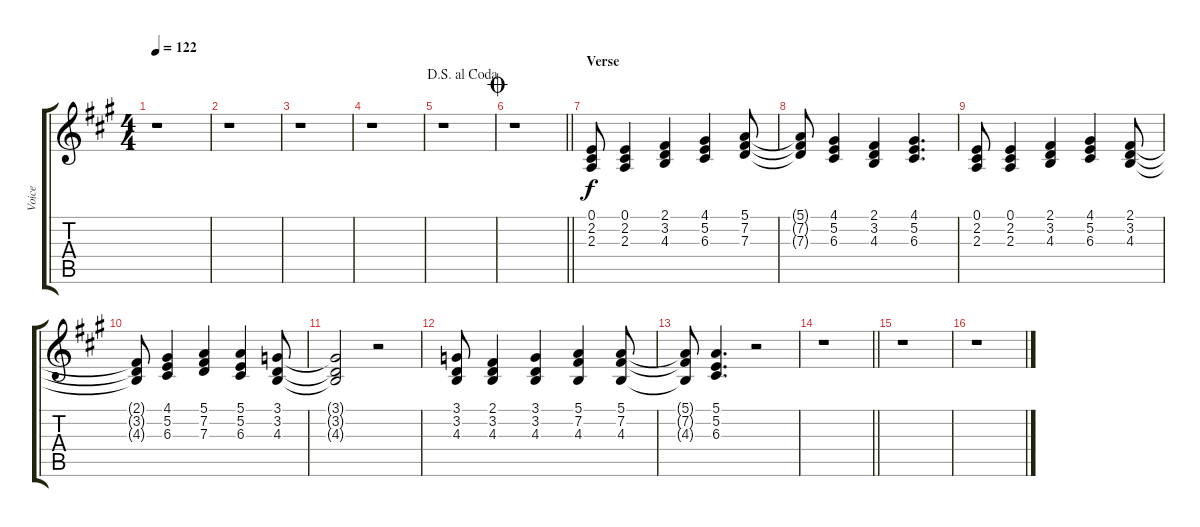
\track ("Voice" "Voice") {instrument synthvoice}
\staff {score tabs}
\tuning (E4 B3 G3 D3 A2 E2) {hide}
\ts (4 4)
\tempo 122
\clef g2
\ks a
r.1{dy f} |
r.1 |
r.1 |
r.1 |
\jump dalsegnoalcoda
r.1 |
\jump coda
\barLineRight lightlight
r.1 |
\section ("" "Verse")
(0.1 2.2 2.3).8 (0.1 2.2 2.3).4 (2.1 3.2 4.3).4 (4.1 5.2 6.3).4 (5.1 7.2 7.3).8 |
(5.1{t} 7.2{t} 7.3{t}).8 (4.1 5.2 6.3).4 (2.1 3.2 4.3).4 (4.1 5.2 6.3).4{d} |
(0.1 2.2 2.3).8 (0.1 2.2 2.3).4 (2.1 3.2 4.3).4 (4.1 5.2 6.3).4 (2.1 3.2 4.3).8 |
(2.1{t} 3.2{t} 4.3{t}).8 (4.1 5.2 6.3).4 (5.1 7.2 7.3).4 (5.1 5.2 6.3).4 (3.1 3.2 4.3).8 |
(3.1{t} 3.2{t} 4.3{t}).2 r.2 |
(3.1 3.2 4.3).8 (2.1 3.2 4.3).4 (3.1 3.2 4.3).4 (5.1 7.2 4.3).4 (5.1 7.2 4.3).8 |
(5.1{t} 7.2{t} 4.3{t}).8 (5.1 5.2 6.3).4{d} r.2 |
\barLineRight lightlight
r.1 |
r.1 |
r.1
